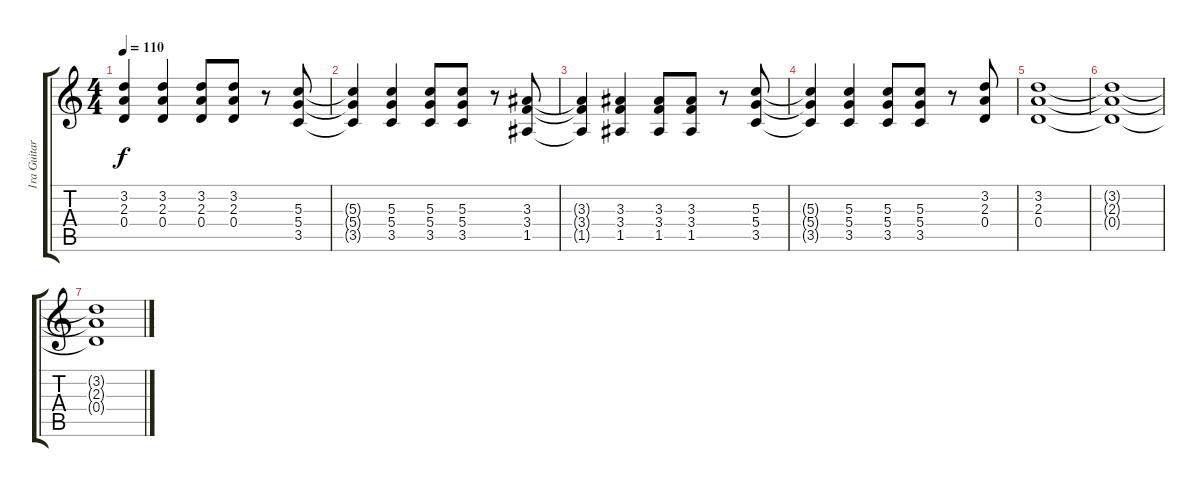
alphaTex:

\track ("1ra Guitarra" "1ra Guitar") {instrument acousticguitarsteel}
\staff {score tabs}
\tuning (E4 B3 G3 D3 A2 E2) {hide}
\ts (4 4)
\tempo 110
\clef g2
\ks c
(3.2{t} 2.3{t} 0.4{t}).4{dy f} (3.2 2.3 0.4).4 (3.2 2.3 0.4).8 (3.2 2.3 0.4).8 r.8 (5.3 5.4 3.5).8 |
(5.3{t} 5.4{t} 3.5{t}).4 (5.3 5.4 3.5).4 (5.3 5.4 3.5).8 (5.3 5.4 3.5).8 r.8 (3.3 3.4 1.5).8 |
(3.3{t} 3.4{t} 1.5{t}).4 (3.3 3.4 1.5).4 (3.3 3.4 1.5).8 (3.3 3.4 1.5).8 r.8 (5.3 5.4 3.5).8 |
(5.3{t} 5.4{t} 3.5{t}).4 (5.3 5.4 3.5).4 (5.3 5.4 3.5).8 (5.3 5.4 3.5).8 r.8 (3.2 2.3 0.4).8 |
(3.2 2.3 0.4).1{volume 0} |
(3.2{t} 2.3{t} 0.4{t}).1 |
(3.2{t} 2.3{t} 0.4{t}).1
